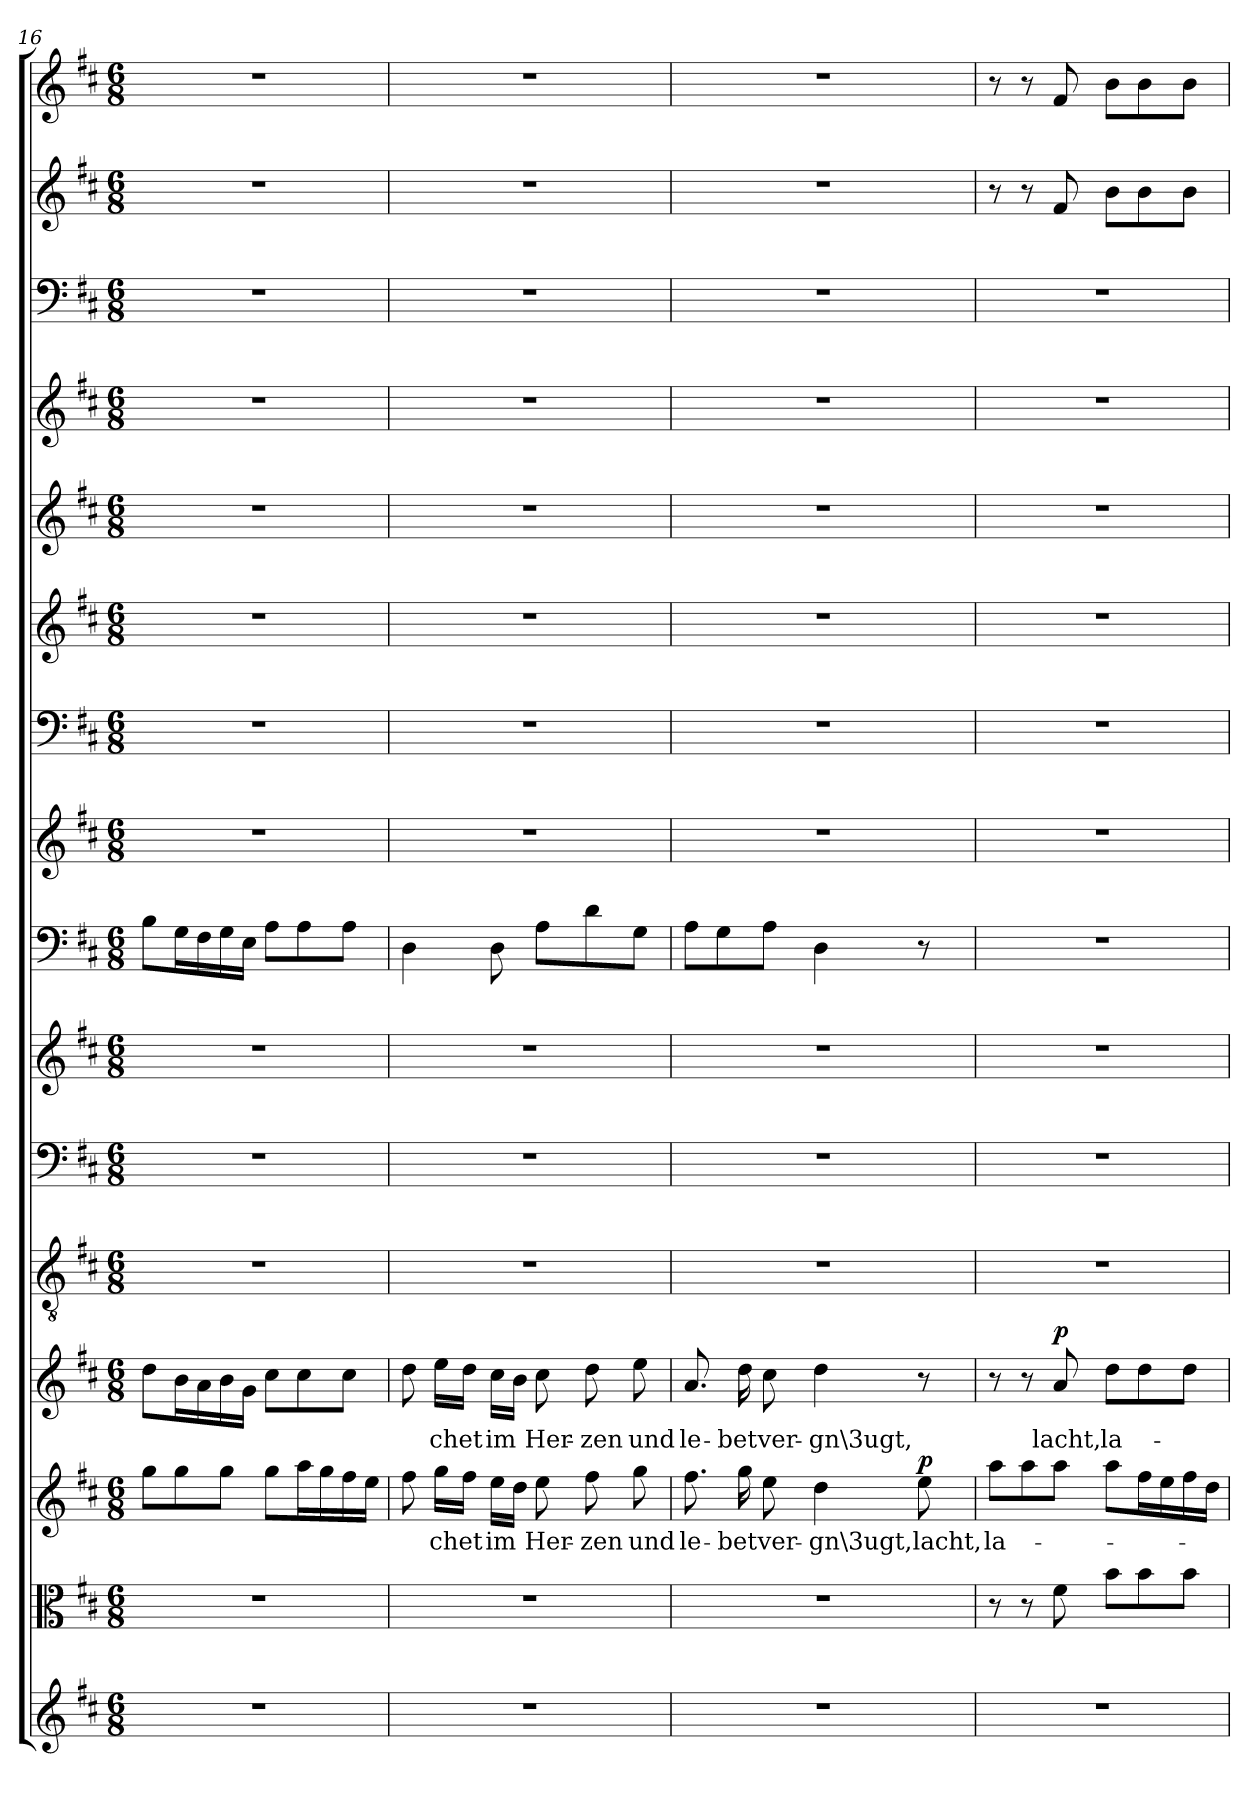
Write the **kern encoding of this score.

**kern	**kern	**kern	**text	**dynam	**kern	**text	**dynam	**kern	**kern	**kern	**kern	**kern	**kern	**kern	**kern	**kern	**kern	**kern	**kern
*part16	*part15	*part14	*part14	*part14	*part13	*part13	*part13	*part12	*part11	*part10	*part9	*part8	*part7	*part6	*part5	*part4	*part3	*part2	*part1
*staff16	*staff15	*staff14	*staff14	*staff14	*staff13	*staff13	*staff13	*staff12	*staff11	*staff10	*staff9	*staff8	*staff7	*staff6	*staff5	*staff4	*staff3	*staff2	*staff1
*clefG2	*clefC3	*clefG2	*	*	*clefG2	*	*	*clefGv2	*clefF4	*clefG2	*clefF4	*clefG2	*clefF4	*clefG2	*clefG2	*clefG2	*clefF4	*clefG2	*clefG2
*k[f#c#]	*k[f#c#]	*k[f#c#]	*	*	*k[f#c#]	*	*	*k[f#c#]	*k[f#c#]	*k[f#c#]	*k[f#c#]	*k[f#c#]	*k[f#c#]	*k[f#c#]	*k[f#c#]	*k[f#c#]	*k[f#c#]	*k[f#c#]	*k[f#c#]
*D:	*D:	*D:	*	*	*D:	*	*	*D:	*D:	*D:	*D:	*D:	*D:	*D:	*D:	*D:	*D:	*D:	*D:
*M6/8	*M6/8	*M6/8	*	*	*M6/8	*	*	*M6/8	*M6/8	*M6/8	*M6/8	*M6/8	*M6/8	*M6/8	*M6/8	*M6/8	*M6/8	*M6/8	*M6/8
=16	=16	=16	=16	=16	=16	=16	=16	=16	=16	=16	=16	=16	=16	=16	=16	=16	=16	=16	=16
2.r	2.r	8gg\L	.	.	8dd\L	.	.	2.r	2.r	2.r	8B\L	2.r	2.r	2.r	2.r	2.r	2.r	2.r	2.r
.	.	8gg\	.	.	16b\L	.	.	.	.	.	16G\L	.	.	.	.	.	.	.	.
.	.	.	.	.	16a\	.	.	.	.	.	16F#\	.	.	.	.	.	.	.	.
.	.	8gg\J	.	.	16b\	.	.	.	.	.	16G\	.	.	.	.	.	.	.	.
.	.	.	.	.	16g\JJ	.	.	.	.	.	16E\JJ	.	.	.	.	.	.	.	.
.	.	8gg\L	.	.	8cc#\L	.	.	.	.	.	8A\L	.	.	.	.	.	.	.	.
.	.	16aa\L	.	.	8cc#\	.	.	.	.	.	8A\	.	.	.	.	.	.	.	.
.	.	16gg\	.	.	.	.	.	.	.	.	.	.	.	.	.	.	.	.	.
.	.	16ff#\	.	.	8cc#\J	.	.	.	.	.	8A\J	.	.	.	.	.	.	.	.
.	.	16ee\JJ	.	.	.	.	.	.	.	.	.	.	.	.	.	.	.	.	.
=17	=17	=17	=17	=17	=17	=17	=17	=17	=17	=17	=17	=17	=17	=17	=17	=17	=17	=17	=17
2.r	2.r	8ff#\	.	.	8dd\	.	.	2.r	2.r	2.r	4D\	2.r	2.r	2.r	2.r	2.r	2.r	2.r	2.r
.	.	16gg\LL	-chet	.	16ee\LL	-chet	.	.	.	.	.	.	.	.	.	.	.	.	.
.	.	16ff#\JJ	.	.	16dd\JJ	.	.	.	.	.	.	.	.	.	.	.	.	.	.
.	.	16ee\LL	im	.	16cc#\LL	im	.	.	.	.	8D\	.	.	.	.	.	.	.	.
.	.	16dd\JJ	.	.	16b\JJ	.	.	.	.	.	.	.	.	.	.	.	.	.	.
.	.	8ee\	Her-	.	8cc#\	Her-	.	.	.	.	8A\L	.	.	.	.	.	.	.	.
.	.	8ff#\	-zen	.	8dd\	-zen	.	.	.	.	8d\	.	.	.	.	.	.	.	.
.	.	8gg\	und	.	8ee\	und	.	.	.	.	8G\J	.	.	.	.	.	.	.	.
=18	=18	=18	=18	=18	=18	=18	=18	=18	=18	=18	=18	=18	=18	=18	=18	=18	=18	=18	=18
2.r	2.r	8.ff#\	le-	.	8.a/	le-	.	2.r	2.r	2.r	8A\L	2.r	2.r	2.r	2.r	2.r	2.r	2.r	2.r
.	.	.	.	.	.	.	.	.	.	.	8G\	.	.	.	.	.	.	.	.
.	.	16gg\	-bet	.	16dd\	-bet	.	.	.	.	.	.	.	.	.	.	.	.	.
.	.	8ee\	ver-	.	8cc#\	ver-	.	.	.	.	8A\J	.	.	.	.	.	.	.	.
.	.	4dd\	-gn\3ugt,	.	4dd\	-gn\3ugt,	.	.	.	.	4D\	.	.	.	.	.	.	.	.
!	!	!	!	!LO:DY:a	!	!	!	!	!	!	!	!	!	!	!	!	!	!	!
.	.	8ee\	lacht,	p	8r	.	.	.	.	.	8r	.	.	.	.	.	.	.	.
=19	=19	=19	=19	=19	=19	=19	=19	=19	=19	=19	=19	=19	=19	=19	=19	=19	=19	=19	=19
2.r	8r	8aa\L	la-	.	8r	.	.	2.r	2.r	2.r	2.r	2.r	2.r	2.r	2.r	2.r	2.r	8r	8r
.	8r	8aa\	.	.	8r	.	.	.	.	.	.	.	.	.	.	.	.	8r	8r
!	!	!	!	!	!	!	!LO:DY:a	!	!	!	!	!	!	!	!	!	!	!	!
.	8f#\	8aa\J	.	.	8a/	lacht,	p	.	.	.	.	.	.	.	.	.	.	8f#/	8f#/
.	8b\L	8aa\L	.	.	8dd\L	la-	.	.	.	.	.	.	.	.	.	.	.	8b\L	8b\L
.	8b\	16ff#\L	.	.	8dd\	.	.	.	.	.	.	.	.	.	.	.	.	8b\	8b\
.	.	16ee\	.	.	.	.	.	.	.	.	.	.	.	.	.	.	.	.	.
.	8b\J	16ff#\	.	.	8dd\J	.	.	.	.	.	.	.	.	.	.	.	.	8b\J	8b\J
.	.	16dd\JJ	.	.	.	.	.	.	.	.	.	.	.	.	.	.	.	.	.
=	=	=	=	=	=	=	=	=	=	=	=	=	=	=	=	=	=	=	=
*-	*-	*-	*-	*-	*-	*-	*-	*-	*-	*-	*-	*-	*-	*-	*-	*-	*-	*-	*-
